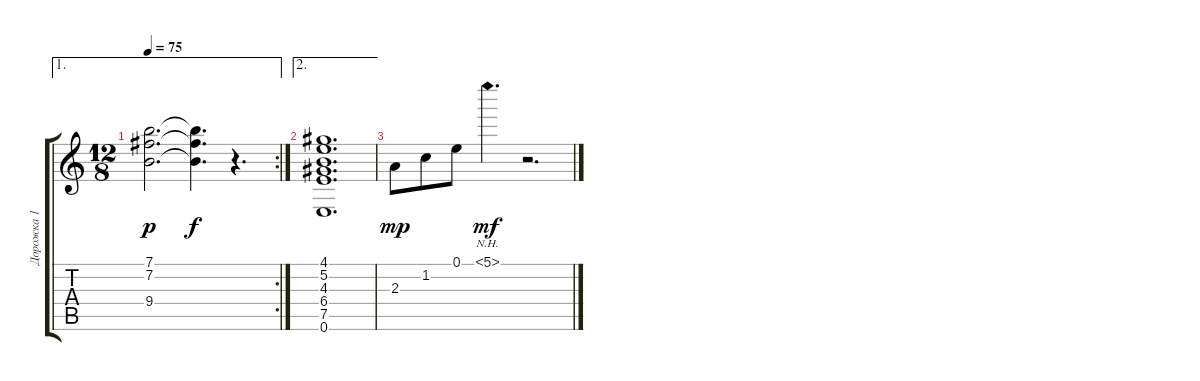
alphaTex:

\track ("Дорожка 1" "Дорожка 1") {instrument acousticguitarsteel}
\staff {score tabs}
\tuning (E4 B3 G3 D3 A2 E2) {hide}
\ae 1
\rc 2
\ts (12 8)
\tempo 75
\clef g2
\ks c
(7.1 7.2 9.4).2{d dy p} (7.1{t} 7.2{t} 9.4{t}).4{d dy f} r.4{d} |
\ae 2
(4.1 5.2 4.3 6.4 7.5 0.6).1{d} |
2.3.8{dy mp} 1.2.8 0.1.8 5.1{nh}.4{d dy mf} r.2{d}
